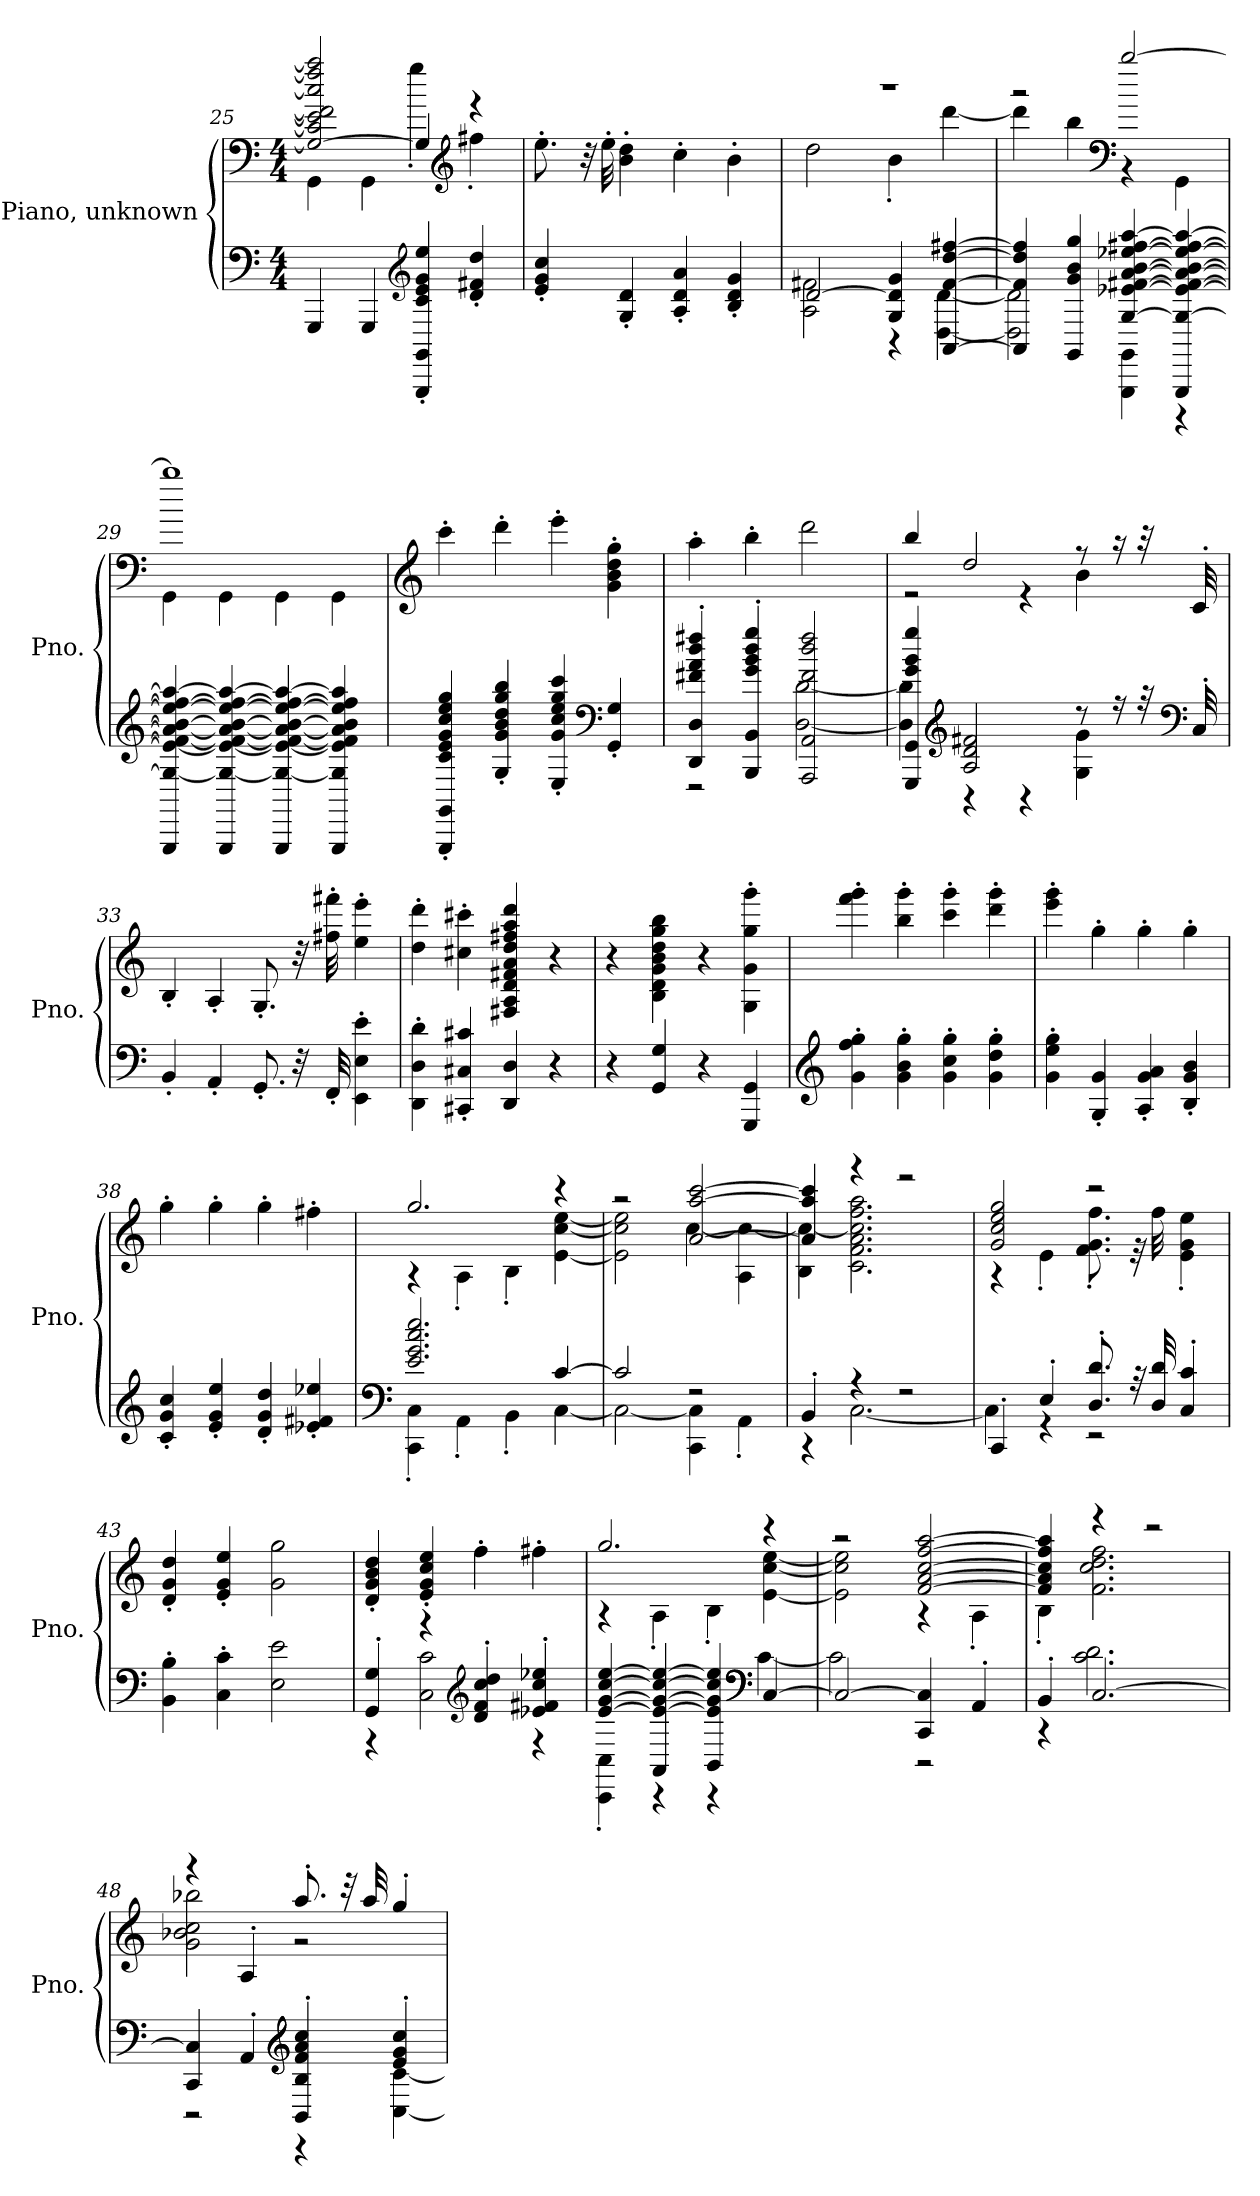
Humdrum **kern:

**kern	**kern
*part1	*part1
*staff2	*staff1
*I"Piano, unknown	*
*I'Pno.	*
*clefF4	*clefF4
*k[]	*k[]
*M4/4	*M4/4
=25	=25
*	*^
4GGG/	2G/_ 2c/] 2e-/] 2f#/] 2cc/] 2ff#/] 2aa/]	4GG\
4GGG/	.	4GG\
*clefG2	*	*
4GGG/' 4GG/' 4c/' 4e/' 4g/' 4ee/'	4G/]	4gg'\
*	*clefG2	*
4d/' 4f#X/' 4dd/'	4r	4ff#X'\
*	*v	*v
=26	=26
4e/' 4g/' 4cc/'	8.ee'\
.	32r
.	32ee'\
4G/' 4d/'	4b\' 4dd\'
4A/' 4d/' 4a/'	4cc'\
4B/' 4d/' 4g/'	4b'\
=27	=27
*^	*^
[2d/	2A\ 2f#X\	1r	2dd\
4G/ 4d/] 4g/	4r	.	4b'\
[4AA/ [4f#/ [4dd/ [4ff#X/	[4D\ [4d\	.	[4ddd\
=28	=28	=28	=28
4AA/] 4f#/] 4dd/] 4ff#/]	2D\] 2d\]	2r	4ddd\]
4GG/ 4g/ 4b/ 4gg/	.	.	4bb\
*	*	*clefF4	*
[4G/ [4e-X/ [4f#X/ [4a/ [4b/ [4ee-X/ [4ff#X/ [4aa/	4GGG\ 4GG\	[2bb/	4r
4GGG/ 4G/_ 4e-/_ 4f#/_ 4a/_ 4b/_ 4ee-/_ 4ff#/_ 4aa/_	4r	.	4GG\
*v	*v	*	*
!!LO:LB:g=z	!!
=29	=29	=29
4GGG/ 4G/_ 4e-/_ 4f#/_ 4a/_ 4b/_ 4ee-/_ 4ff#/_ 4aa/_	1bb]	4GG\
4GGG/ 4G/_ 4e-/_ 4f#/_ 4a/_ 4b/_ 4ee-/_ 4ff#/_ 4aa/_	.	4GG\
4GGG/ 4G/_ 4e-/_ 4f#/_ 4a/_ 4b/_ 4ee-/_ 4ff#/_ 4aa/_	.	4GG\
4GGG/ 4G/] 4e-/] 4f#/] 4a/] 4b/] 4ee-/] 4ff#/] 4aa/]	.	4GG\
*	*v	*v
=30	=30
*	*clefG2
4GGG/' 4GG/' 4c/' 4e/' 4g/' 4cc/' 4ee/' 4gg/'	4ccc'\
4G/' 4g/' 4b/' 4dd/' 4gg/' 4bb/'	4ddd'\
4E/' 4g/' 4cc/' 4ee/' 4gg/' 4ccc/'	4eee'\
*clefF4	*
4GG/' 4G/'	4g\' 4b\' 4dd\' 4gg\'
=31	=31
*^	*
4DD/' 4D/' 4f#X/' 4a/' 4dd/' 4ff#X/'	2r	4aa'\
4BBB/' 4BB/' 4g/' 4b/' 4dd/' 4gg/'	.	4bb'\
2AAA/ 2AA/ 2f#/ 2dd/ 2ff#/	[2D\ [2d\	2ddd\
=32	=32	=32
*	*	*^
4GGG/ 4GG/ 4g/ 4b/ 4gg/	4D\] 4d\]	4bb/	2r
*clefG2	*	*	*
2A/ 2d/ 2f#X/	4r	2dd/	.
.	4r	.	4r
8r	4G\ 4g\	8r	4b\
16r	.	16r	.
32r	.	32r	.
*clefF4	*	*	*
32C'/	.	32c'/	.
*v	*v	*	*
*	*v	*v
!!LO:PB:g=z
=33	=33
4BB'/	4B'/
4AA'/	4A'/
8.GG'/	8.G'/
32r	32r
32FF'/	32ff#X\' 32fff#X\'
4EE\' 4E\' 4e\'	4ee\' 4eee\'
=34	=34
4DD\' 4D\' 4d\'	4dd\' 4ddd\'
4CC#X/' 4C#X/' 4c#X/'	4cc#X\' 4ccc#X\'
4DD/ 4D/	4F#X/ 4A/ 4d/ 4f#X/ 4a/ 4dd/ 4ff#X/ 4aa/ 4ddd/
4r	4r
=35	=35
4r	4r
4GG/ 4G/	4B\ 4d\ 4g\ 4b\ 4dd\ 4gg\ 4bb\
4r	4r
4GGG/ 4GG/	4G\' 4g\' 4gg\' 4ggg\'
=36	=36
*clefG2	*
4g\' 4ff\' 4gg\'	4fff\' 4ggg\'
4g\' 4b\' 4gg\'	4bb\' 4ggg\'
4g\' 4cc\' 4gg\'	4ccc\' 4ggg\'
4g\' 4dd\' 4gg\'	4ddd\' 4ggg\'
=37	=37
4g\' 4ee\' 4gg\'	4eee\' 4ggg\'
4G/' 4g/'	4gg'\
4A/' 4g/' 4a/'	4gg'\
4B/' 4g/' 4b/'	4gg'\
=38	=38
4c/' 4g/' 4cc/'	4gg'\
4e/' 4g/' 4ee/'	4gg'\
4d/' 4g/' 4dd/'	4gg'\
4e-X/' 4f#X/' 4ee-X/'	4ff#X'\
!!LO:LB:g=z
=39	=39
*clefF4	*
*^	*^
2.e/ 2.g/ 2.cc/ 2.ee/	4CC\' 4C\'	2.gg/	4r
.	4AA'\	.	4A'\
.	4BB'\	.	4B'\
[4c/	[4C\	4r	[4e\ [4cc\ [4ee\
=40	=40	=40	=40
2c/]	2C\_	2r	2e\] 2cc\] 2ee\]
2r	4CC\ 4C\]	[2a/ [2aa/ [2ccc/	[4cc\
.	4AA'\	.	4A\ 4cc\_
=41	=41	=41	=41
4BB'/	4r	4a/] 4aa/] 4ccc/]	4B\ 4cc\_
4r	[2.C\	4r	2.c\ 2.f\ 2.a\ 2.cc\] 2.ff\ 2.aa\
2r	.	2r	.
=42	=42	=42	=42
4CC'/	4C\]	2g/ 2cc/ 2ee/ 2gg/	4r
4E'/	4r	.	4e'\
8.D/' 8.d/'	2r	2r	8.f\' 8.g\' 8.ff\'
32r	.	.	32r
32D/ 32d/	.	.	32ff\
4C/' 4c/'	.	.	4e\' 4g\' 4ee\'
*v	*v	*	*
*	*v	*v
=43	=43
4BB\' 4B\'	4d/' 4g/' 4dd/'
4C\' 4c\'	4e/' 4g/' 4ee/'
2E\ 2e\	2g\ 2gg\
=44	=44
*^	*
4GG/' 4G/'	4r	4d/' 4g/' 4b/' 4dd/'
4r	2C\ 2c\	4e/' 4g/' 4cc/' 4ee/'
*clefG2	*	*
4d/' 4f/' 4cc/' 4dd/'	.	4ff'\
4e-X/' 4f#X/' 4cc/' 4ee-X/'	4r	4ff#X'\
!!LO:LB:g=z
=45	=45	=45
*	*	*^
[4e/ [4g/ [4cc/ [4ee/	4CC\' 4C\'	2.gg/	4r
4AA/ 4e/_ 4g/_ 4cc/_ 4ee/_	4r	.	4A'\
4BB/ 4e/] 4g/] 4cc/] 4ee/]	4r	.	4B'\
*clefF4	*	*	*
[4C/	[4c\	4r	[4e\ [4cc\ [4ee\
=46	=46	=46	=46
2C/_	2c\]	2r	2e\] 2cc\] 2ee\]
4CC/ 4C/]	2r	[2f/ [2a/ [2cc/ [2ff/ [2aa/	4r
4AA'/	.	.	4A'\
=47	=47	=47	=47
4BB'/	4r	4f/] 4a/] 4cc/] 4ff/] 4aa/]	4B'\
[2.C/	2.c\ 2.d\	4r	2.f\ 2.cc\ 2.dd\ 2.ff\
.	.	2r	.
=48	=48	=48	=48
4CC/ 4C/]	2r	4r	2g\ 2b-X\ 2cc\ 2bb-X\
4AA'/	.	4A'/	.
*clefG2	*	*	*
4BB/' 4B/' 4f/' 4a/' 4cc/'	4r	8.aa'/	2r
.	.	32r	.
.	.	32aa/	.
4e/' 4g/' 4cc/'	[4C\ [4c\	4gg'/	.
*v	*v	*	*
*	*v	*v
=	=
*-	*-
